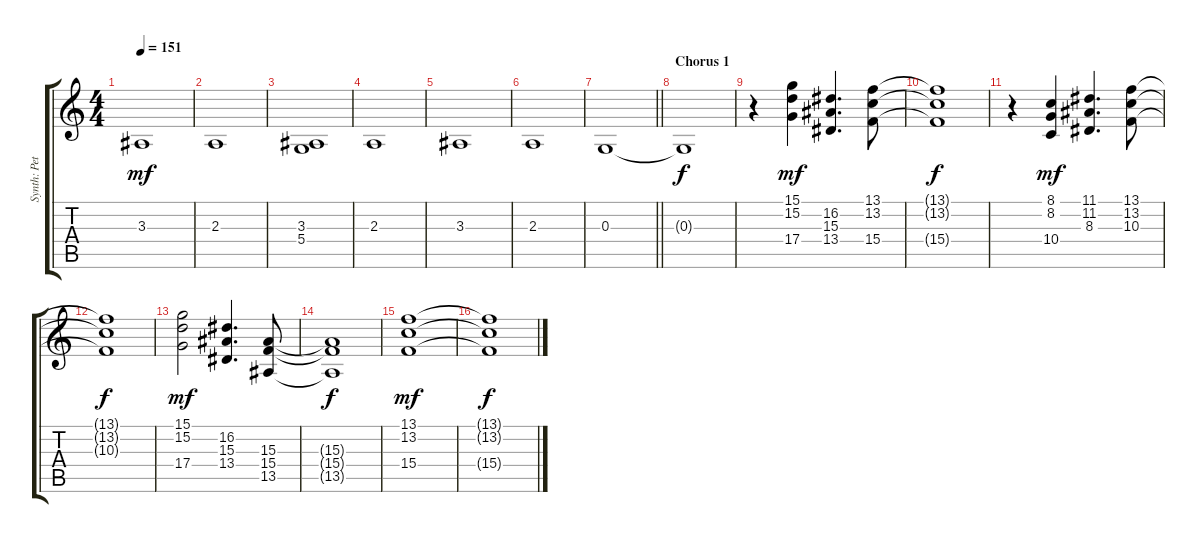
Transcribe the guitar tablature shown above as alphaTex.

\track ("Synth: Peter Wolf" "Synth: Pet") {instrument stringensemble1}
\staff {score tabs}
\tuning (E4 B3 G3 D3 A2 E2) {hide}
\ts (4 4)
\tempo 151
\clef g2
\ks c
3.3.1{dy mf} |
2.3.1 |
(3.3 5.4).1 |
2.3.1 |
3.3.1 |
2.3.1 |
\barLineRight lightlight
0.3.1 |
\section ("" "Chorus 1")
0.3{t}.1{dy f} |
r.4 (15.1 15.2 17.4).4{dy mf} (16.2 15.3 13.4).4{d} (13.1 13.2 15.4).8 |
(13.1{t} 13.2{t} 15.4{t}).1{dy f} |
r.4 (8.1 8.2 10.4).4{dy mf} (11.1 11.2 8.3).4{d} (13.1 13.2 10.3).8 |
(13.1{t} 13.2{t} 10.3{t}).1{dy f} |
(15.1 15.2 17.4).2{dy mf} (16.2 15.3 13.4).4{d} (15.3 15.4 13.5).8 |
(15.3{t} 15.4{t} 13.5{t}).1{dy f} |
(13.1 13.2 15.4).1{dy mf} |
(13.1{t} 13.2{t} 15.4{t}).1{dy f}
